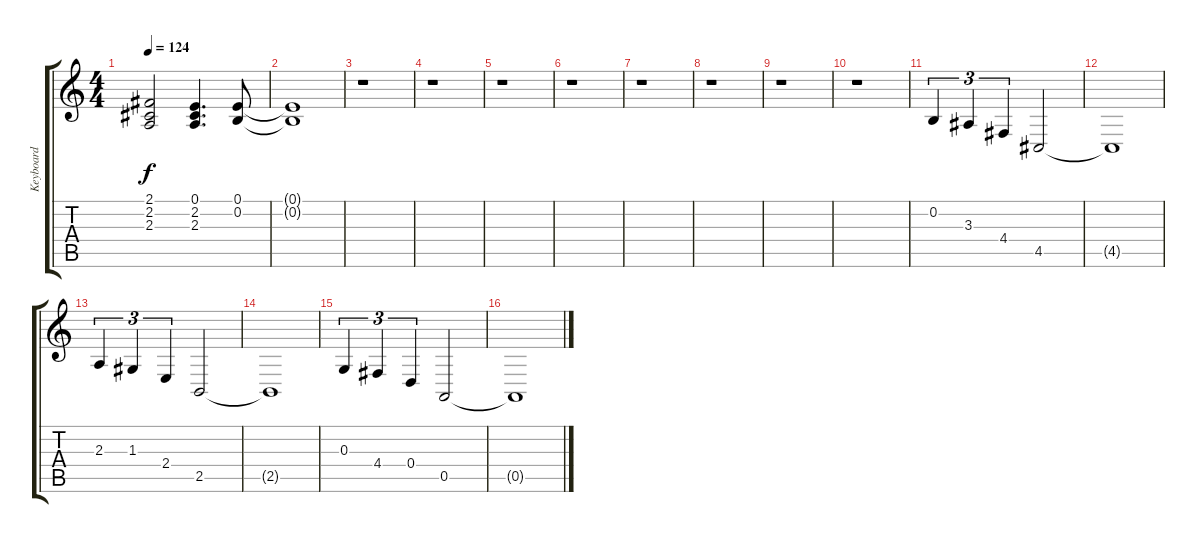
\track ("Keyboard" "Keyboard") {instrument stringensemble1}
\staff {score tabs}
\tuning (E4 B3 G3 D3 A2 E2) {hide}
\ts (4 4)
\tempo 124
\clef g2
\ks c
(2.1 2.2 2.3).2{dy f} (0.1 2.2 2.3).4{d} (0.1 0.2).8 |
(0.1{t} 0.2{t}).1 |
r.1 |
r.1 |
r.1 |
r.1 |
r.1 |
r.1 |
r.1 |
r.1 |
0.2.4{tu (3 2)} 3.3.4{tu (3 2)} 4.4.4{tu (3 2)} 4.5.2 |
4.5{t}.1 |
2.3.4{tu (3 2)} 1.3.4{tu (3 2)} 2.4.4{tu (3 2)} 2.5.2 |
2.5{t}.1 |
0.3.4{tu (3 2)} 4.4.4{tu (3 2)} 0.4.4{tu (3 2)} 0.5.2 |
0.5{t}.1
